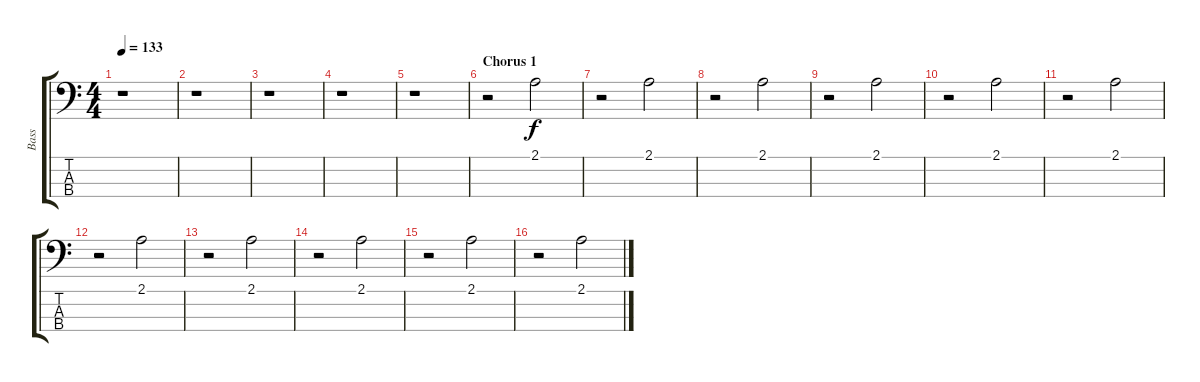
\track ("Bass" "Bass") {instrument fretlessbass}
\staff {score tabs}
\tuning (G2 D2 A1 E1) {hide}
\ts (4 4)
\tempo 133
\clef f4
\ks c
r.1{dy f} |
r.1 |
r.1 |
r.1 |
r.1 |
\section ("" "Chorus 1")
r.2 2.1.2 |
r.2 2.1.2 |
r.2 2.1.2 |
r.2 2.1.2 |
r.2 2.1.2 |
r.2 2.1.2 |
r.2 2.1.2 |
r.2 2.1.2 |
r.2 2.1.2 |
r.2 2.1.2 |
r.2 2.1.2
